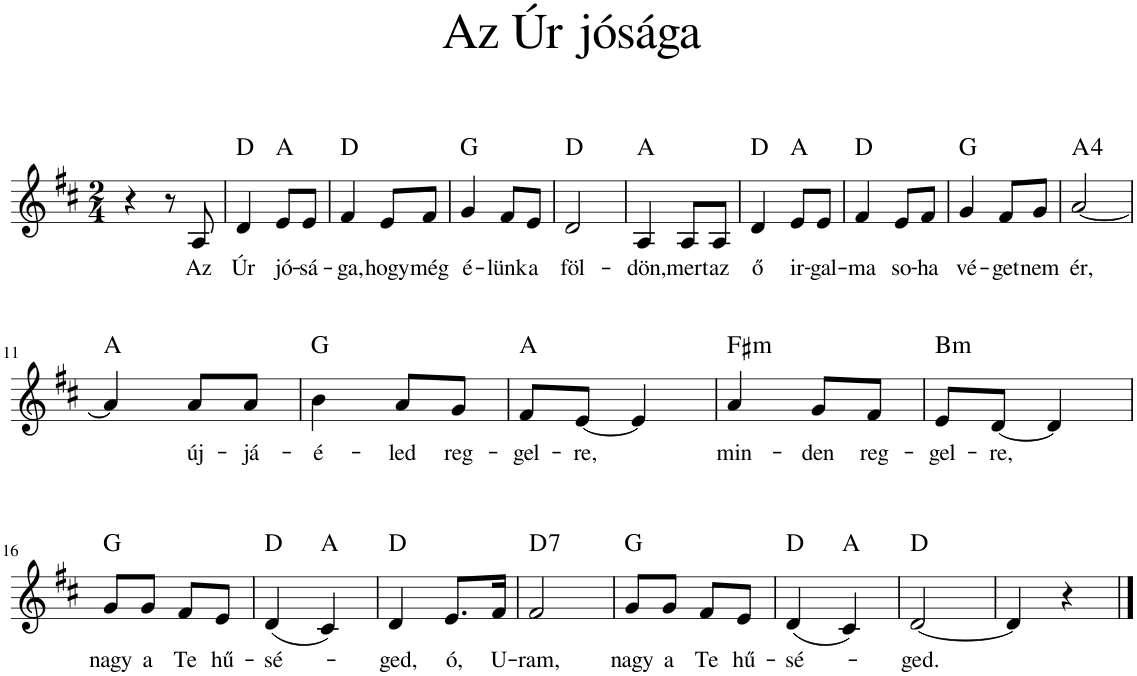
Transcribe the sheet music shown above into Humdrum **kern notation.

**kern	**text	**harte
*part1	*part1	*part1
*staff1	*staff1	*
*I"Piano	*	*
*I'Pno.	*	*
*clefG2	*	*
*k[f#c#]	*	*
*M2/4	*	*
=1	=1	=1
4r	.	.
8r	.	.
!	!LO:LY:b	!
8A/	Az	.
=2	=2	=2
!	!LO:LY:b	!
4d/	Úr	D:maj
!	!LO:LY:b	!
8e/L	jó-	A:maj
!	!LO:LY:b	!
8e/J	-sá-	.
=3	=3	=3
!	!LO:LY:b	!
4f#/	-ga,	D:maj
!	!LO:LY:b	!
8e/L	hogy	.
!	!LO:LY:b	!
8f#/J	még	.
=4	=4	=4
!	!LO:LY:b	!
4g/	é-	G:maj
!	!LO:LY:b	!
8f#/L	-lünk	.
!	!LO:LY:b	!
8e/J	a	.
=5	=5	=5
!	!LO:LY:b	!
2d/	föl-	D:maj
=6	=6	=6
!	!LO:LY:b	!
4A/	-dön,	A:maj
!	!LO:LY:b	!
8A/L	mert	.
!	!LO:LY:b	!
8A/J	az	.
=7	=7	=7
!	!LO:LY:b	!
4d/	ő	D:maj
!	!LO:LY:b	!
8e/L	ir-	A:maj
!	!LO:LY:b	!
8e/J	-gal-	.
=8	=8	=8
!	!LO:LY:b	!
4f#/	-ma	D:maj
!	!LO:LY:b	!
8e/L	so-	.
!	!LO:LY:b	!
8f#/J	-ha	.
=9	=9	=9
!	!LO:LY:b	!
4g/	vé-	G:maj
!	!LO:LY:b	!
8f#/L	-get	.
!	!LO:LY:b	!
8g/J	nem	.
=10	=10	=10
!	!LO:LY:b	!
[2a/	ér,	A:maj(4)
!!LO:LB:g=z
=11	=11	=11
4a/]	.	A:maj
!	!LO:LY:b	!
8a/L	új-	.
!	!LO:LY:b	!
8a/J	-já-	.
=12	=12	=12
!	!LO:LY:b	!
4b\	-é-	G:maj
!	!LO:LY:b	!
8a/L	-led	.
!	!LO:LY:b	!
8g/J	reg-	.
=13	=13	=13
!	!LO:LY:b	!
8f#/L	-gel-	A:maj
!	!LO:LY:b	!
[8e/J	-re,	.
4e/]	.	.
=14	=14	=14
!	!LO:LY:b	!LO:H:kt=m
4a/	min-	F#:min
!	!LO:LY:b	!
8g/L	-den	.
!	!LO:LY:b	!
8f#/J	reg-	.
=15	=15	=15
!	!LO:LY:b	!LO:H:kt=m
8e/L	-gel-	B:min
!	!LO:LY:b	!
[8d/J	-re,	.
4d/]	.	.
!!LO:LB:g=z
=16	=16	=16
!	!LO:LY:b	!
8g/L	nagy	G:maj
!	!LO:LY:b	!
8g/J	a	.
!	!LO:LY:b	!
8f#/L	Te	.
!	!LO:LY:b	!
8e/J	hű-	.
=17	=17	=17
!	!LO:LY:b	!
(4d/	-sé-	D:maj
4c#/)	.	A:maj
=18	=18	=18
!	!LO:LY:b	!
4d/	-ged,	D:maj
!	!LO:LY:b	!
8.e/L	ó,	.
!	!LO:LY:b	!
16f#/Jk	U-	.
=19	=19	=19
!	!LO:LY:b	!LO:H:kt=7
2f#/	-ram,	D:7
=20	=20	=20
!	!LO:LY:b	!
8g/L	nagy	G:maj
!	!LO:LY:b	!
8g/J	a	.
!	!LO:LY:b	!
8f#/L	Te	.
!	!LO:LY:b	!
8e/J	hű-	.
=21	=21	=21
!	!LO:LY:b	!
(4d/	-sé-	D:maj
4c#/)	.	A:maj
=22	=22	=22
!	!LO:LY:b	!
[2d/	-ged.	D:maj
=23	=23	=23
4d/]	.	.
4r	.	.
==	==	==
*-	*-	*-
